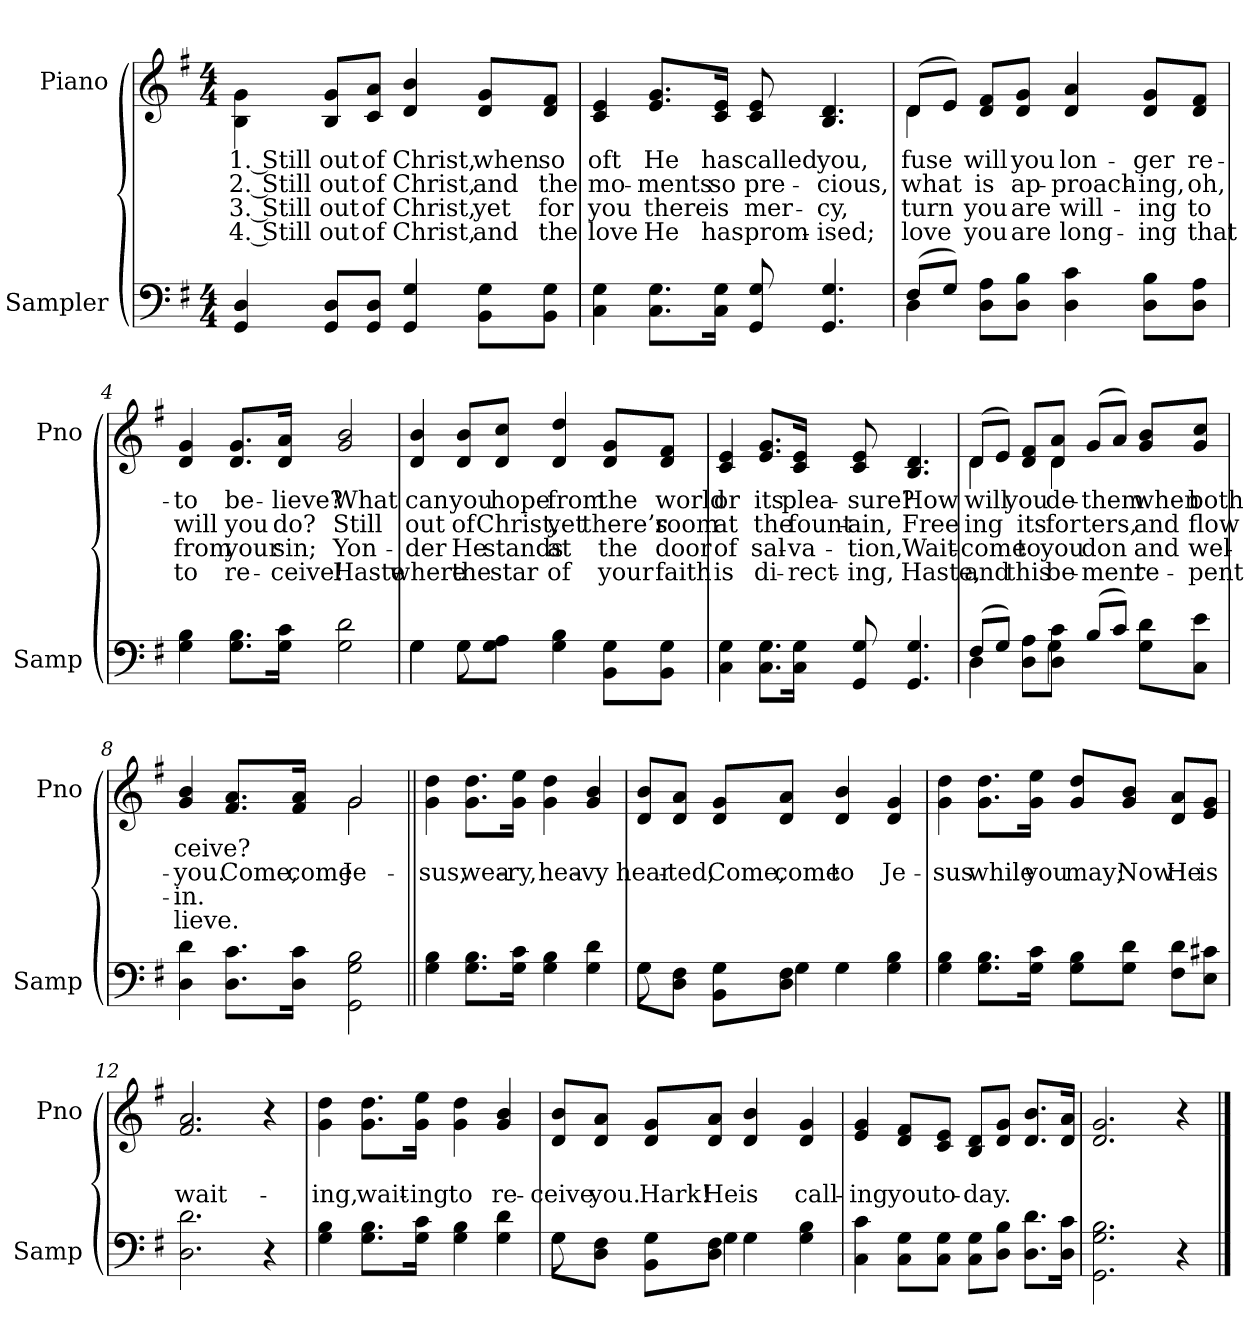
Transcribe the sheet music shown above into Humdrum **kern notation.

**kern	**kern	**text	**text	**text	**text
*part2	*part1	*part1	*part1	*part1	*part1
*staff2	*staff1	*staff1	*staff1	*staff1	*staff1
*I"Sampler	*I"Piano	*	*	*	*
*I'Samp	*I'Pno	*	*	*	*
*clefF4	*clefG2	*	*	*	*
*k[f#]	*k[f#]	*	*	*	*
*G:	*G:	*	*	*	*
*M4/4	*M4/4	*	*	*	*
=1	=1	=1	=1	=1	=1
4GG 4D	4B\ 4g\	1. Still	2. Still	3. Still	4. Still
8GG/ 8D/L	8B/ 8g/L	out	out	out	out
8GG/ 8D/J	8c/ 8a/J	of	of	of	of
4GG 4G	4d 4b	Christ,	Christ,	Christ,	Christ,
8BB\ 8G\L	8d/ 8g/L	when	and	yet	and
8BB\ 8G\J	8d/ 8f#/J	so	the	for	the
=2	=2	=2	=2	=2	=2
4C 4G	4c 4e	oft	mo-	you	love
8.C\ 8.G\L	8.e/ 8.g/L	He	-ments	there	He
16C\ 16G\Jk	16c/ 16e/Jk	has	so	is	has
8GG 8G	8c 8e	called	pre-	mer-	prom-
4.GG 4.G	4.B 4.d	you,	-cious,	-cy,	-ised;
=3	=3	=3	=3	=3	=3
*^	*^	*	*	*	*
(8F#/L	4D	(8d/L	4d	-fuse	what	turn	love
8G/J)	.	8e/J)	.	.	.	.	.
8D\ 8A\L	2.ryy	8d/ 8f#/L	2.ryy	will	is	you	you
8D\ 8B\J	.	8d/ 8g/J	.	you	ap-	are	are
4D 4c	.	4d 4a	.	lon-	-proach-	will-	long-
8D\ 8B\L	.	8d/ 8g/L	.	-ger	-ing,	-ing	-ing
8D\ 8A\J	.	8d/ 8f#/J	.	re-	oh,	to	that
*v	*v	*	*	*	*	*	*
*	*v	*v	*	*	*	*
=4	=4	=4	=4	=4	=4
4G 4B	4d 4g	to	will	from	to
8.G\ 8.B\L	8.d/ 8.g/L	be-	you	your	re-
16G\ 16c\Jk	16d/ 16a/Jk	-lieve?	do?	sin;	-ceive!
2G 2d	2g 2b	What	Still	Yon-	Haste
=5	=5	=5	=5	=5	=5
*^	*	*	*	*	*
4G\	4G	4d 4b	can	out	-der	where
8G\L	8G	8d/ 8b/L	you	of	He	the
8G\ 8A\J	2ryy	8d/ 8cc/J	hope	Christ,	stands	star
4G 4B	.	4d 4dd	from	yet	at	of
8BB\ 8G\L	.	8d/ 8g/L	the	there’s	the	your
8BB\ 8G\J	8ryy	8d/ 8f#/J	world	room	door	faith
*v	*v	*	*	*	*	*
=6	=6	=6	=6	=6	=6
4C 4G	4c 4e	or	at	of	is
8.C\ 8.G\L	8.e/ 8.g/L	its	the	sal-	di-
16C\ 16G\Jk	16c/ 16e/Jk	plea-	fount-	-va-	-rect-
8GG 8G	8c 8e	-sure?	-ain,	-tion,	-ing,
4.GG 4.G	4.B 4.d	How	Free	Wait-	Haste,
=7	=7	=7	=7	=7	=7
*^	*^	*	*	*	*
(8F#/L	4D	(8d/L	4d	will	-ing	-come	and
8G/J)	.	8e/J)	.	.	.	.	.
8D\ 8A\L	8ryy	8d/ 8f#/L	8ryy	you	its	to	this
8D\ 8c\J	4G	8d/ 8a/J	4d	de-	for	you	be-
(8B/L	.	(8g/L	.	them	-ters,	-don	-ment
8c/J)	4.ryy	8a/J)	4.ryy	.	.	.	.
8G\ 8d\L	.	8g/ 8b/L	.	when	and	and	re-
8C\ 8e\J	.	8g/ 8cc/J	.	both	flow-	wel-	-pent
*v	*v	*	*	*	*	*	*
=8	=8	=8	=8	=8	=8	=8
4D 4d	4g 4b	2ryy	-ceive?	you.	in.	-lieve.
8.D\ 8.c\L	8.f#/ 8.a/L	.	.	Come,	.	.
16D\ 16c\Jk	16f#/ 16a/Jk	.	.	come	.	.
2GG 2G 2B	2g/	2g	.	Je-	.	.
=9||	=9||	=9||	=9||	=9||	=9||	=9||
!	!LO:TX:t=Refrain	!	!	!	!	!
*	*v	*v	*	*	*	*
4G 4B	4g 4dd	.	-sus,	.	.
8.G\ 8.B\L	8.g\ 8.dd\L	.	wea-	.	.
16G\ 16c\Jk	16g\ 16ee\Jk	.	-ry,	.	.
4G 4B	4g 4dd	.	hea-	.	.
4G 4d	4g 4b	.	-vy	.	.
=10	=10	=10	=10	=10	=10
*^	*	*	*	*	*
8G\L	8G	8d/ 8b/L	.	hear-	.	.
8D\ 8F#\J	4ryy	8d/ 8a/J	.	-ted,	.	.
8BB\ 8G\L	.	8d/ 8g/L	.	Come,	.	.
8D\ 8F#\J	4G	8d/ 8a/J	.	come	.	.
4G\	.	4d 4b	.	to	.	.
.	4.ryy	.	.	.	.	.
4G 4B	.	4d 4g	.	Je-	.	.
*v	*v	*	*	*	*	*
=11	=11	=11	=11	=11	=11
4G 4B	4g 4dd	.	-sus	.	.
8.G\ 8.B\L	8.g\ 8.dd\L	.	while	.	.
16G\ 16c\Jk	16g\ 16ee\Jk	.	you	.	.
8G\ 8B\L	8g/ 8dd/L	.	may;	.	.
8G\ 8d\J	8g/ 8b/J	.	Now	.	.
8F#\ 8d\L	8d/ 8a/L	.	He	.	.
8E\ 8c#X\J	8e/ 8g/J	.	is	.	.
=12	=12	=12	=12	=12	=12
2.D 2.d	2.f# 2.a	.	wait-	.	.
4r	4r	.	.	.	.
=13	=13	=13	=13	=13	=13
4G 4B	4g 4dd	.	-ing,	.	.
8.G\ 8.B\L	8.g\ 8.dd\L	.	wait-	.	.
16G\ 16c\Jk	16g\ 16ee\Jk	.	-ing	.	.
4G 4B	4g 4dd	.	to	.	.
4G 4d	4g 4b	.	re-	.	.
=14	=14	=14	=14	=14	=14
*^	*	*	*	*	*
8G\L	8G	8d/ 8b/L	.	-ceive	.	.
8D\ 8F#\J	4ryy	8d/ 8a/J	.	you.	.	.
8BB\ 8G\L	.	8d/ 8g/L	.	Hark!	.	.
8D\ 8F#\J	4G	8d/ 8a/J	.	He	.	.
4G\	.	4d 4b	.	is	.	.
.	4.ryy	.	.	.	.	.
4G 4B	.	4d 4g	.	call-	.	.
*v	*v	*	*	*	*	*
=15	=15	=15	=15	=15	=15
4C 4c	4e 4g	.	-ing	.	.
8C\ 8G\L	8d/ 8f#/L	.	you	.	.
8C\ 8G\J	8c/ 8e/J	.	to-	.	.
8C\ 8G\L	8B/ 8d/L	.	-day.	.	.
8D\ 8B\J	8d/ 8g/J	.	.	.	.
8.D\ 8.d\L	8.d/ 8.b/L	.	.	.	.
16D\ 16c\Jk	16d/ 16a/Jk	.	.	.	.
=16	=16	=16	=16	=16	=16
2.GG 2.G 2.B	2.d 2.g	.	.	.	.
4r	4r	.	.	.	.
==	==	==	==	==	==
*-	*-	*-	*-	*-	*-
